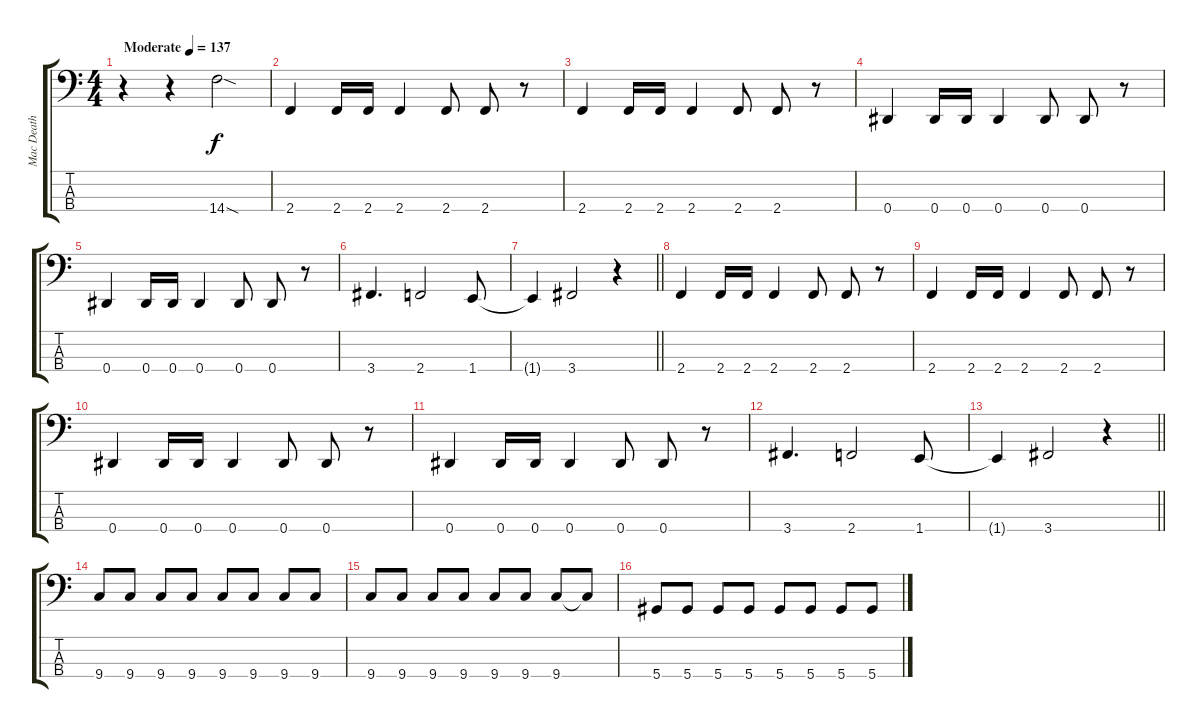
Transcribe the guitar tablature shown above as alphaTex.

\track ("Mac Death" "Mac Death") {instrument electricbassfinger}
\staff {score tabs}
\tuning (Gb2 Db2 Ab1 Eb1) {hide}
\ts (4 4)
\tempo (137 "Moderate")
\clef f4
\ks c
r.4{dy f instrument electricbassfinger} r.4 14.4{sod}.2 |
2.4.4 2.4.16 2.4.16 2.4.4 2.4.8 2.4.8 r.8 |
2.4.4 2.4.16 2.4.16 2.4.4 2.4.8 2.4.8 r.8 |
0.4.4 0.4.16 0.4.16 0.4.4 0.4.8 0.4.8 r.8 |
0.4.4 0.4.16 0.4.16 0.4.4 0.4.8 0.4.8 r.8 |
3.4.4{d} 2.4.2 1.4.8 |
\barLineRight lightlight
1.4{t}.4 3.4.2 r.4 |
2.4.4 2.4.16 2.4.16 2.4.4 2.4.8 2.4.8 r.8 |
2.4.4 2.4.16 2.4.16 2.4.4 2.4.8 2.4.8 r.8 |
0.4.4 0.4.16 0.4.16 0.4.4 0.4.8 0.4.8 r.8 |
0.4.4 0.4.16 0.4.16 0.4.4 0.4.8 0.4.8 r.8 |
3.4.4{d} 2.4.2 1.4.8 |
\barLineRight lightlight
1.4{t}.4 3.4.2 r.4 |
9.4.8 9.4.8 9.4.8 9.4.8 9.4.8 9.4.8 9.4.8 9.4.8 |
9.4.8 9.4.8 9.4.8 9.4.8 9.4.8 9.4.8 9.4.8 9.4{t}.8 |
5.4.8 5.4.8 5.4.8 5.4.8 5.4.8 5.4.8 5.4.8 5.4.8
